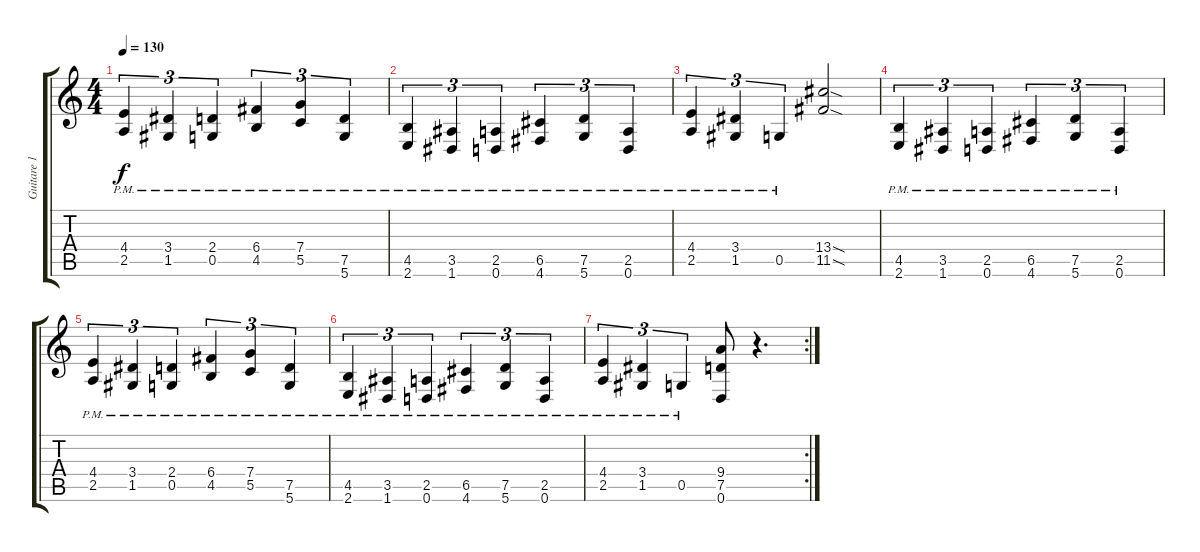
\track ("Guitare 1" "Guitare 1") {instrument distortionguitar}
\staff {score tabs}
\tuning (D4 A3 F3 C3 G2 D2) {hide}
\ts (4 4)
\tempo 130
\clef g2
\ks c
(4.4{pm} 2.5{pm}).4{tu (3 2) dy f} (3.4{pm} 1.5{pm}).4{tu (3 2)} (2.4{pm} 0.5{pm}).4{tu (3 2)} (6.4{pm} 4.5{pm}).4{tu (3 2)} (7.4{pm} 5.5{pm}).4{tu (3 2)} (7.5{pm} 5.6{pm}).4{tu (3 2)} |
(4.5{pm} 2.6{pm}).4{tu (3 2)} (3.5{pm} 1.6{pm}).4{tu (3 2)} (2.5{pm} 0.6{pm}).4{tu (3 2)} (6.5{pm} 4.6{pm}).4{tu (3 2)} (7.5{pm} 5.6{pm}).4{tu (3 2)} (2.5{pm} 0.6{pm}).4{tu (3 2)} |
(4.4{pm} 2.5{pm}).4{tu (3 2)} (3.4{pm} 1.5{pm}).4{tu (3 2)} 0.5{pm}.4{tu (3 2)} (13.4{sod} 11.5{sod}).2 |
(4.5{pm} 2.6{pm}).4{tu (3 2)} (3.5{pm} 1.6{pm}).4{tu (3 2)} (2.5{pm} 0.6{pm}).4{tu (3 2)} (6.5{pm} 4.6{pm}).4{tu (3 2)} (7.5{pm} 5.6{pm}).4{tu (3 2)} (2.5{pm} 0.6{pm}).4{tu (3 2)} |
(4.4{pm} 2.5{pm}).4{tu (3 2)} (3.4{pm} 1.5{pm}).4{tu (3 2)} (2.4{pm} 0.5{pm}).4{tu (3 2)} (6.4{pm} 4.5{pm}).4{tu (3 2)} (7.4{pm} 5.5{pm}).4{tu (3 2)} (7.5{pm} 5.6{pm}).4{tu (3 2)} |
(4.5{pm} 2.6{pm}).4{tu (3 2)} (3.5{pm} 1.6{pm}).4{tu (3 2)} (2.5{pm} 0.6{pm}).4{tu (3 2)} (6.5{pm} 4.6{pm}).4{tu (3 2)} (7.5{pm} 5.6{pm}).4{tu (3 2)} (2.5{pm} 0.6{pm}).4{tu (3 2)} |
\rc 2
(4.4{pm} 2.5{pm}).4{tu (3 2)} (3.4{pm} 1.5{pm}).4{tu (3 2)} 0.5{pm}.4{tu (3 2)} (9.4 7.5 0.6).8 r.4{d}
